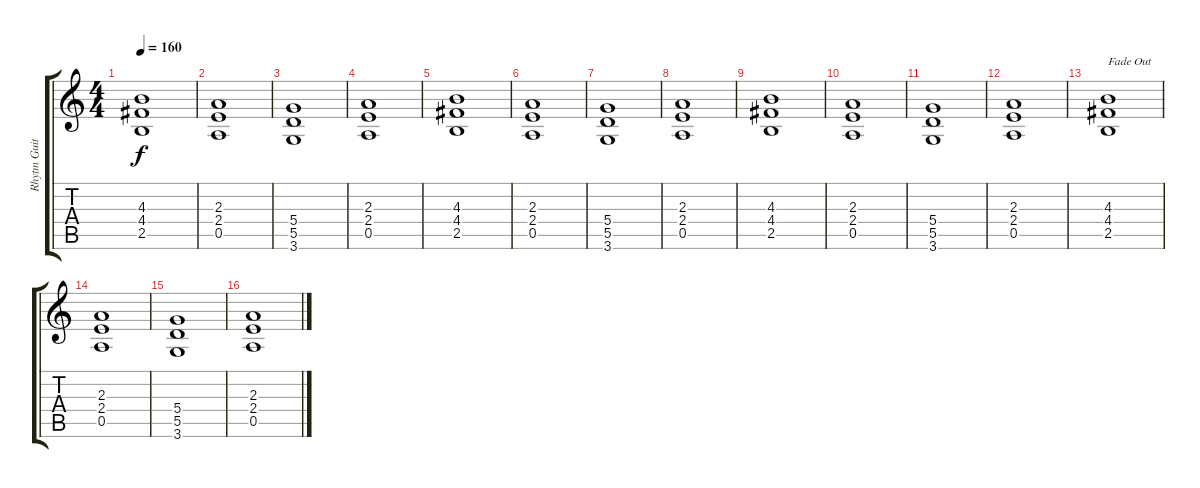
\track ("Rhytm Guitar" "Rhytm Guit") {instrument distortionguitar}
\staff {score tabs}
\tuning (E4 B3 G3 D3 A2 E2) {hide}
\ts (4 4)
\tempo 160
\clef g2
\ks c
(4.3 4.4 2.5).1{dy f} |
(2.3 2.4 0.5).1 |
(5.4 5.5 3.6).1 |
(2.3 2.4 0.5).1 |
(4.3 4.4 2.5).1 |
(2.3 2.4 0.5).1 |
(5.4 5.5 3.6).1 |
(2.3 2.4 0.5).1 |
(4.3 4.4 2.5).1 |
(2.3 2.4 0.5).1 |
(5.4 5.5 3.6).1 |
(2.3 2.4 0.5).1 |
(4.3 4.4 2.5).1{txt "Fade Out"} |
(2.3 2.4 0.5).1 |
(5.4 5.5 3.6).1 |
(2.3 2.4 0.5).1
